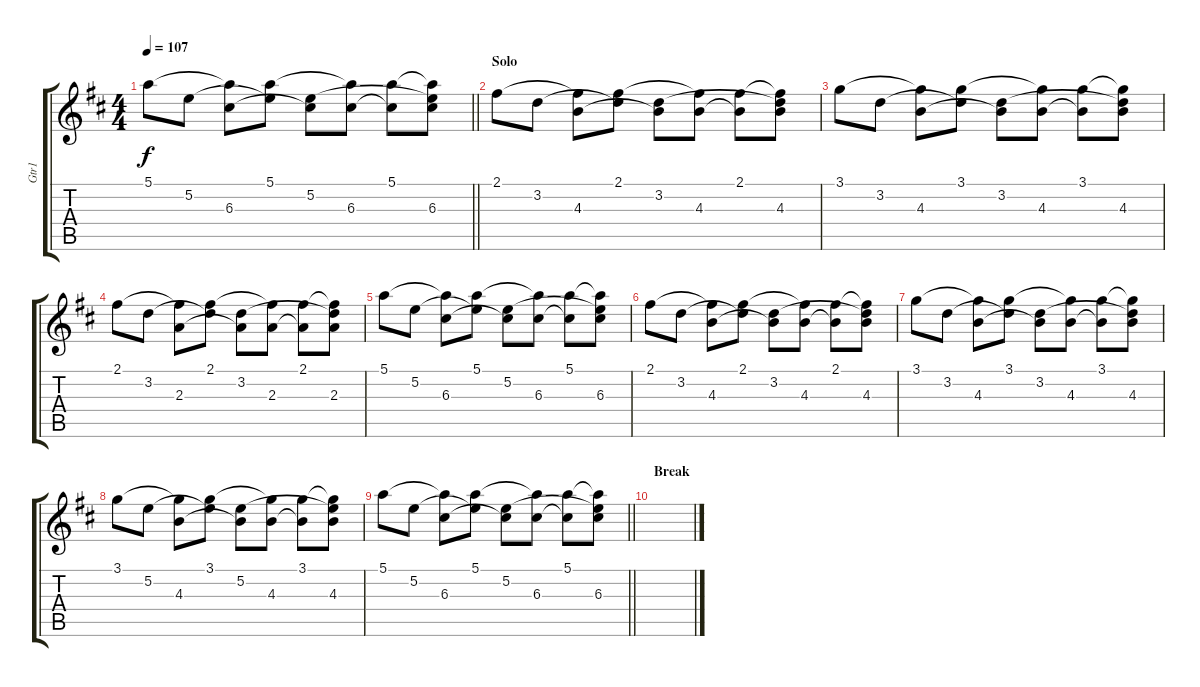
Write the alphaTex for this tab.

\track ("Gtr1" "Gtr1") {instrument acousticguitarsteel}
\staff {score tabs}
\tuning (E4 B3 G3 D3 A2 E2) {hide}
\ts (4 4)
\tempo 107
\clef g2
\barLineRight lightlight
\ks d
5.1.8{dy f} 5.2.8 (5.1{t} 6.3).8 (5.1 5.2{t}).8 (5.2 6.3{t}).8 (5.1{t} 6.3).8 (5.1 6.3{t}).8 (5.1{t} 5.2{t} 6.3).8 |
\section ("" "Solo")
2.1.8 3.2.8 (2.1{t} 4.3).8 (2.1 3.2{t}).8 (3.2 4.3{t}).8 (2.1{t} 4.3).8 (2.1 4.3{t}).8 (2.1{t} 3.2{t} 4.3).8 |
3.1.8 3.2.8 (3.1{t} 4.3).8 (3.1 3.2{t}).8 (3.2 4.3{t}).8 (3.1{t} 4.3).8 (3.1 4.3{t}).8 (3.1{t} 3.2{t} 4.3).8 |
2.1.8 3.2.8 (2.1{t} 2.3).8 (2.1 3.2{t}).8 (3.2 2.3{t}).8 (2.1{t} 2.3).8 (2.1 2.3{t}).8 (2.1{t} 3.2{t} 2.3).8 |
5.1.8 5.2.8 (5.1{t} 6.3).8 (5.1 5.2{t}).8 (5.2 6.3{t}).8 (5.1{t} 6.3).8 (5.1 6.3{t}).8 (5.1{t} 5.2{t} 6.3).8 |
2.1.8 3.2.8 (2.1{t} 4.3).8 (2.1 3.2{t}).8 (3.2 4.3{t}).8 (2.1{t} 4.3).8 (2.1 4.3{t}).8 (2.1{t} 3.2{t} 4.3).8 |
3.1.8 3.2.8 (3.1{t} 4.3).8 (3.1 3.2{t}).8 (3.2 4.3{t}).8 (3.1{t} 4.3).8 (3.1 4.3{t}).8 (3.1{t} 3.2{t} 4.3).8 |
3.1.8 5.2.8 (3.1{t} 4.3).8 (3.1 5.2{t}).8 (5.2 4.3{t}).8 (3.1{t} 4.3).8 (3.1 4.3{t}).8 (3.1{t} 5.2{t} 4.3).8 |
\barLineRight lightlight
5.1.8 5.2.8 (5.1{t} 6.3).8 (5.1 5.2{t}).8 (5.2 6.3{t}).8 (5.1{t} 6.3).8 (5.1 6.3{t}).8 (5.1{t} 5.2{t} 6.3).8 |
\section ("" "Break")
